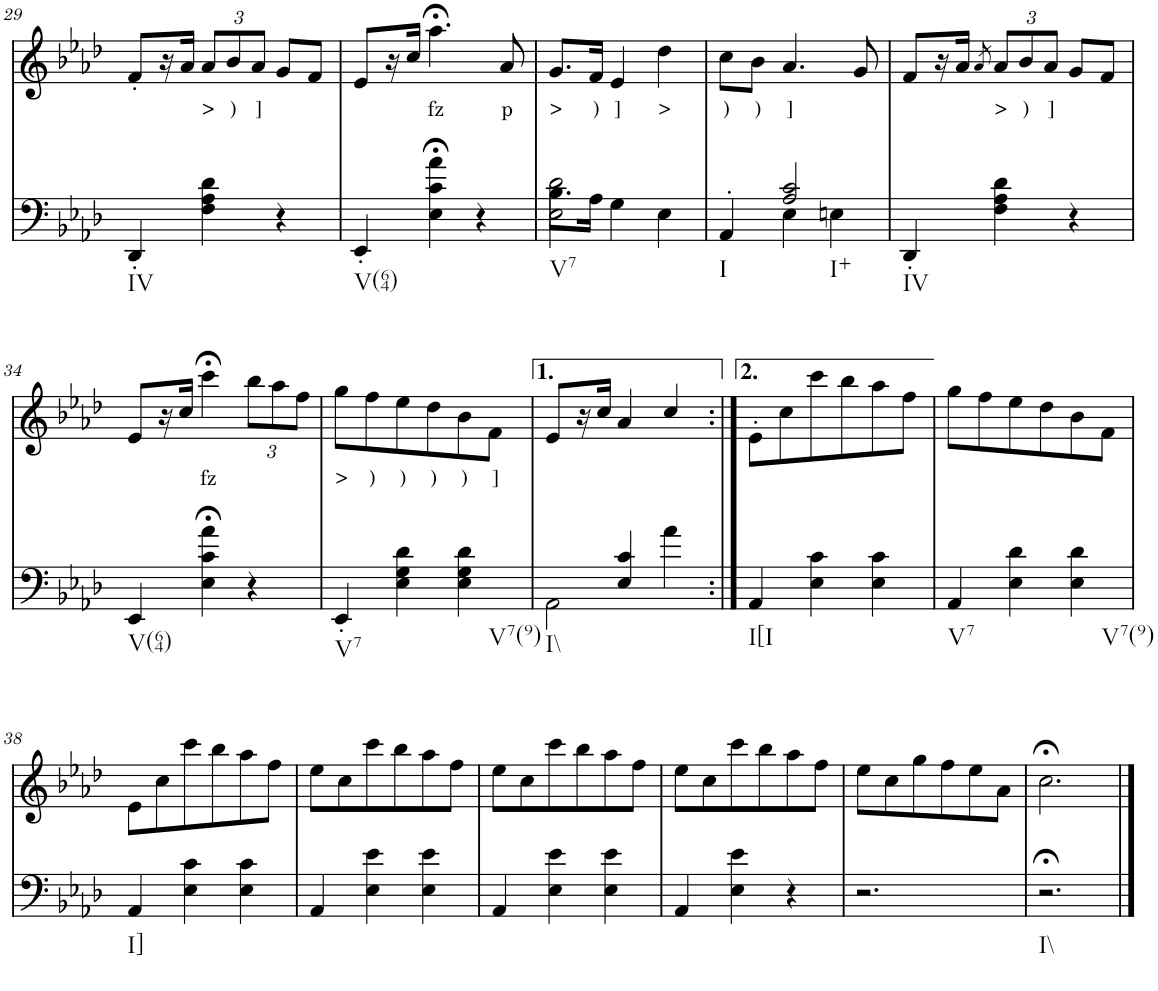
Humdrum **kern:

**kern	**kern	**text
*part2	*part1	*part1
*staff2	*staff1	*staff1
*I"piano	*I"piano	*
*I'Pno	*I'Pno	*
!!LO:PB:g=z
*clefF4	*clefG2	*
*k[b-e-a-d-]	*k[b-e-a-d-]	*
*A-:	*A-:	*
*M3/4	*M3/4	*
=29	=29	=29
!LO:TX:b:t=IV	!	!
4DD-'/	8f'/L	.
.	16r	.
.	16a-/JJ	.
*	*Xbrackettup	*
!	!	!LO:LY:b
4F\ 4A-\ 4d-\	12a-/L	>
!	!	!LO:LY:b
.	12b-/	)
!	!	!LO:LY:b
.	12a-/J	]
4r	8g/L	.
.	8f/J	.
=30	=30	=30
!LO:TX:b:t=V(64)	!	!
4EE-'/	8e-/L	.
.	16r	.
.	16cc/JJ	.
!	!	!LO:LY:b
4E-\;< 4c\;< 4a-\;<	4.aa-;<\	fz
4r	.	.
!	!	!LO:LY:b
.	8a-/	p
=31	=31	=31
*^	*	*
!LO:TX:b:t=V7	!	!	!
!	!	!	!LO:LY:b
2E-\ 2d-\	8.B-\L	8.g/L	>
!	!	!	!LO:LY:b
.	16A-\Jk	16f/Jk	)
!	!	!	!LO:LY:b
.	4G\	4e-/	]
!	!	!	!LO:LY:b
4ryy	4E-\	4dd-\	>
=32	=32	=32	=32
!LO:TX:b:t=I	!	!	!
!	!	!	!LO:LY:b
4ryy	4AA-'/	8cc\L	)
!	!	!	!LO:LY:b
.	.	8b-\J	)
!LO:TX:b:t=I+	!	!	!
!	!	!	!LO:LY:b
2A-/ 2c/	4E-\	4.a-/	]
.	4En\	.	.
.	.	8g/	.
*v	*v	*	*
=33	=33	=33
!LO:TX:b:t=IV	!	!
4DD-'/	8f/L	.
.	16r	.
.	16a-/JJ	.
.	8qa-/	.
!	!	!LO:LY:b
4F\ 4A-\ 4d-\	12a-/L	>
!	!	!LO:LY:b
.	12b-/	)
!	!	!LO:LY:b
.	12a-/J	]
4r	8g/L	.
.	8f/J	.
!!LO:LB:g=z
=34	=34	=34
!LO:TX:b:t=V(64)	!	!
4EE-/	8e-/L	.
.	16r	.
.	16cc/JJ	.
!	!	!LO:LY:b
4E-\;< 4c\;< 4a-\;<	4ccc;<\	fz
4r	12bb-\L	.
.	12aa-\	.
.	12ff\J	.
=35	=35	=35
!LO:TX:b:t=V7	!	!
!	!	!LO:LY:b
4EE-'/	8gg\L	>
!	!	!LO:LY:b
.	8ff\	)
!	!	!LO:LY:b
4E-\ 4G\ 4d-\	8ee-\	)
!	!	!LO:LY:b
.	8dd-\	)
!LO:TX:b:t=V7(9)	!	!
!	!	!LO:LY:b
4E-\ 4G\ 4d-\	8b-\	)
!	!	!LO:LY:b
.	8f\J	]
=36	=36	=36
*^	*	*
!LO:TX:b:t=I\\	!	!	!
4ryy	2AA-\	8e-/L	.
.	.	16r	.
.	.	16cc/JJ	.
4E-/ 4c/	.	4a-/	.
4a-\	4ryy	4cc/	.
=36X2:|!	=36X2:|!	=36X2:|!	=36X2:|!
!LO:TX:b:t=I[I	!	!	!
*v	*v	*	*
4AA-/	8e-'\L	.
.	8cc\	.
4E-\ 4c\	8ccc\	.
.	8bb-\	.
4E-\ 4c\	8aa-\	.
.	8ff\J	.
=37	=37	=37
!LO:TX:b:t=V7	!	!
4AA-/	8gg\L	.
.	8ff\	.
4E-\ 4d-\	8ee-\	.
.	8dd-\	.
!LO:TX:b:t=V7(9)	!	!
4E-\ 4d-\	8b-\	.
.	8f\J	.
!!LO:LB:g=z
=38	=38	=38
!LO:TX:b:t=I]	!	!
4AA-/	8e-\L	.
.	8cc\	.
4E-\ 4c\	8ccc\	.
.	8bb-\	.
4E-\ 4c\	8aa-\	.
.	8ff\J	.
=39	=39	=39
4AA-/	8ee-\L	.
.	8cc\	.
4E-\ 4e-\	8ccc\	.
.	8bb-\	.
4E-\ 4e-\	8aa-\	.
.	8ff\J	.
=40	=40	=40
4AA-/	8ee-\L	.
.	8cc\	.
4E-\ 4e-\	8ccc\	.
.	8bb-\	.
4E-\ 4e-\	8aa-\	.
.	8ff\J	.
=41	=41	=41
4AA-/	8ee-\L	.
.	8cc\	.
4E-\ 4e-\	8ccc\	.
.	8bb-\	.
4r	8aa-\	.
.	8ff\J	.
=42	=42	=42
2.r	8ee-\L	.
.	8cc\	.
.	8gg\	.
.	8ff\	.
.	8ee-\	.
.	8a-\J	.
=43	=43	=43
!LO:TX:b:t=I\\	!	!
2.r;<	2.cc;<\	.
==	==	==
*-	*-	*-
